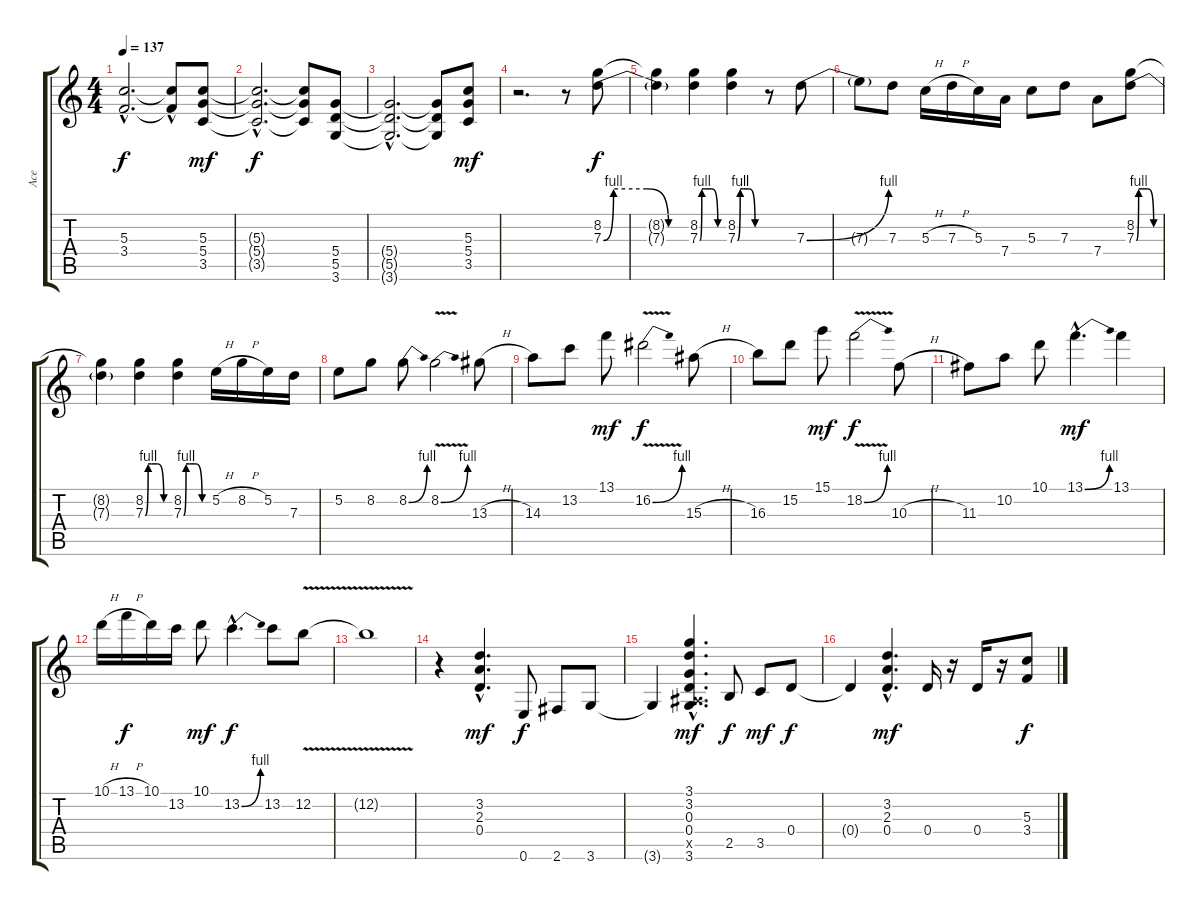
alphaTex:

\track ("Ace" "Ace") {instrument distortionguitar}
\staff {score tabs}
\tuning (E4 B3 G3 D3 A2 E2) {hide}
\ts (4 4)
\tempo 137
\clef g2
\ks c
(5.3{hac t} 3.4{hac t}).2{d dy f} (5.3{hac t} 3.4{t}).8 (5.3 5.4 3.5).8{dy mf} |
(5.3{hac t} 5.4{hac t} 3.5{hac t}).2{d dy f} (5.3{t} 5.4{t} 3.5{t}).8 (5.4 5.5 3.6).8 |
(5.4{hac t} 5.5{hac t} 3.6{hac t}).2{d} (5.4{t} 5.5{t} 3.6{t}).8 (5.3 5.4 3.5).8{dy mf} |
r.2{d} r.8 (8.2 7.3{be (custom 0 0 7 4 15 4 30 4 45 0 60 0)}).8{dy f} |
(8.2{t} 7.3{t}).4 (8.2 7.3{be (custom 0 0 5 4 15 4 30 4 45 0 60 0)}).4{balance 8} (8.2 7.3{be (custom 0 0 7 4 15 4 30 4 45 0 60 0)}).4 r.8 7.3{be (bend 0 0 60 4)}.8 |
7.3{t}.8 7.3.8 5.3{h}.16 7.3{h}.16 5.3.16 7.4.16 5.3.8 7.3.8 7.4.8 (8.2 7.3{be (custom 0 0 6 4 15 4 30 4 45 0 60 0)}).8 |
(8.2{t} 7.3{t}).4 (8.2 7.3{be (custom 0 0 7 4 15 4 30 4 45 0 60 0)}).4 (8.2 7.3{be (custom 0 0 6 4 15 4 30 4 45 0 60 0)}).4 5.2{h}.16 8.2{h}.16 5.2.16 7.3.16 |
5.2.8 8.2.8 8.2{be (bend 0 0 60 4)}.8 8.2{be (bend 0 0 60 4) v}.2 13.3{h}.8 |
14.3.8 13.2.8 13.1.8{dy mf} 16.2{be (bend 0 0 60 4) v}.2{dy f} 15.3{h}.8 |
16.3.8 15.2.8 15.1.8{dy mf} 18.2{be (bend 0 0 60 4) v}.2{dy f} 10.3{h}.8 |
11.3.8 10.2.8 10.1.8 13.1{be (bend 0 0 60 4) hac}.4{d dy mf} 13.1.4 |
10.1{h}.16 13.1{h}.16{dy f} 10.1.16 13.2.16 10.1.8{dy mf} 13.2{be (bend 0 0 60 4) hac}.4{d dy f} 13.2.8 12.2{v}.8 |
12.2{t}.1 |
r.4 (3.2{hac} 2.3{hac} 0.4{hac}).4{d dy mf} 0.6.8{dy f} 2.6.8 3.6.8 |
3.6{t}.4 (3.1{hac} 3.2{hac} 0.3{hac} 0.4{hac} 1.5{hac x} 3.6{hac}).4{d dy mf} 2.5.8{dy f} 3.5.8{dy mf} 0.4.8{dy f} |
0.4{t}.4 (3.2{hac} 2.3{hac} 0.4{hac}).4{d dy mf} 0.4.16 r.16 0.4.16 r.16 (5.3 3.4).8{dy f}
